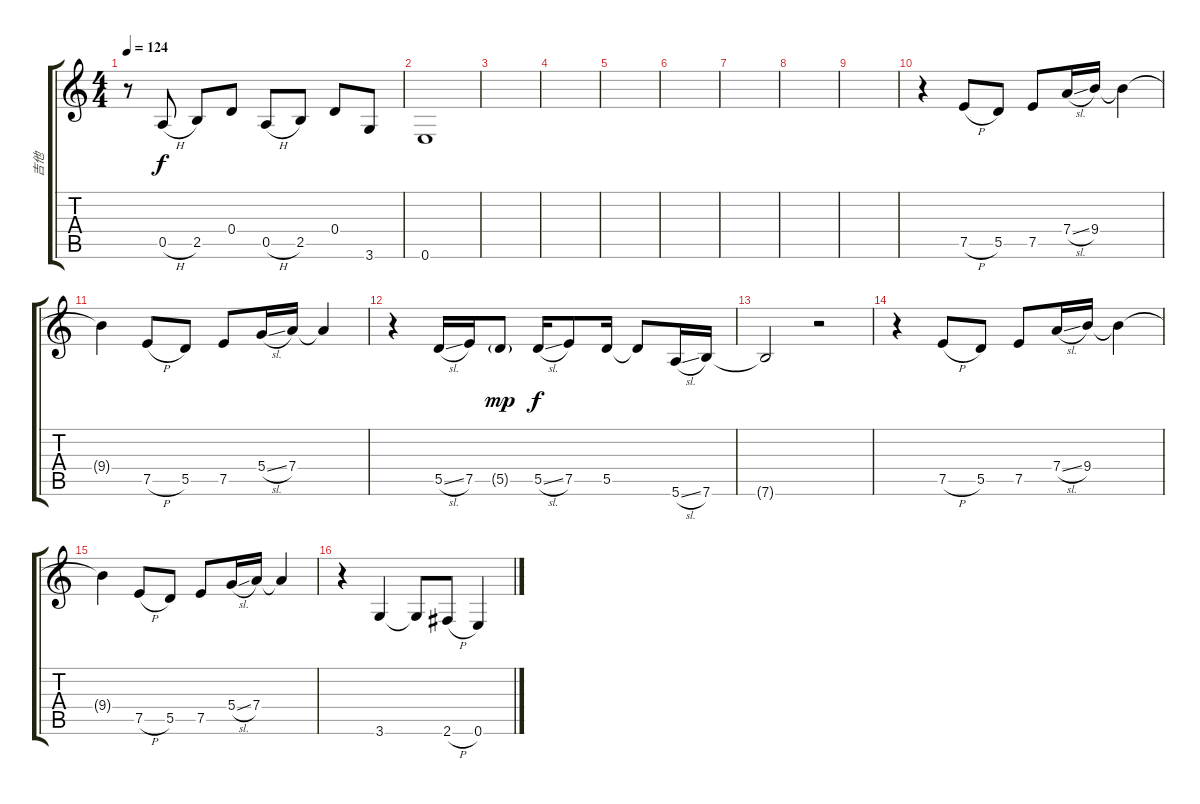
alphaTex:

\track ("吉他" "吉他") {instrument acousticguitarnylon}
\staff {score tabs}
\tuning (E4 B3 G3 D3 A2 E2) {hide}
\ts (4 4)
\tempo 124
\clef g2
\ks c
r.8{dy f} 0.5{h}.8 2.5.8 0.4.8 0.5{h}.8 2.5.8 0.4.8 3.6.8 |
0.6.1 |
|
|
|
|
|
|
|
r.4 7.5{h}.8 5.5.8 7.5.8 7.4{sl}.16 9.4.16 9.4{t}.4 |
9.4{t}.4 7.5{h}.8 5.5.8 7.5.8 5.4{sl}.16 7.4.16 7.4{t}.4 |
r.4 5.5{sl}.16 7.5.16 5.5{g}.8{dy mp} 5.5{sl}.16{dy f} 7.5.8 5.5.16 5.5{t}.8 5.6{sl}.16 7.6.16 |
7.6{t}.2 r.2 |
r.4 7.5{h}.8 5.5.8 7.5.8 7.4{sl}.16 9.4.16 9.4{t}.4 |
9.4{t}.4 7.5{h}.8 5.5.8 7.5.8 5.4{sl}.16 7.4.16 7.4{t}.4 |
r.4 3.6.4 3.6{t}.8 2.6{h}.8 0.6.4
